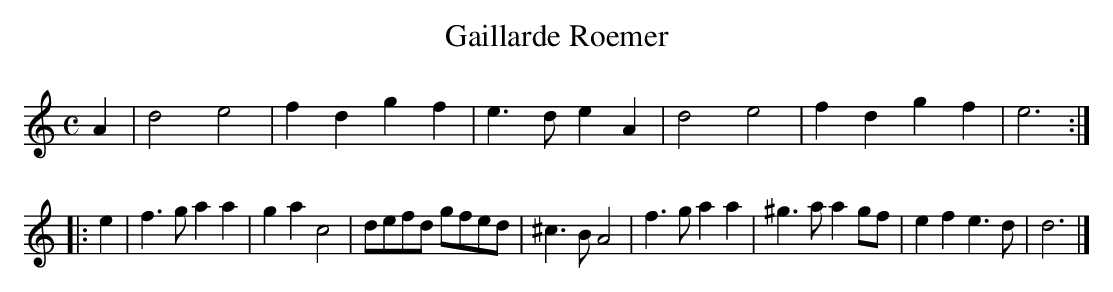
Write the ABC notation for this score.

X:1
T:Gaillarde Roemer
M:C
K:Ddor
A2|d4e4|f2d2g2f2|e3de2A2|d4e4|f2d2g2f2|e6:|
|:e2|f3ga2a2|g2a2c4|defd gfed|^c3BA4|f3ga2a2|^g3aa2gf|e2f2e3d|d6|]
